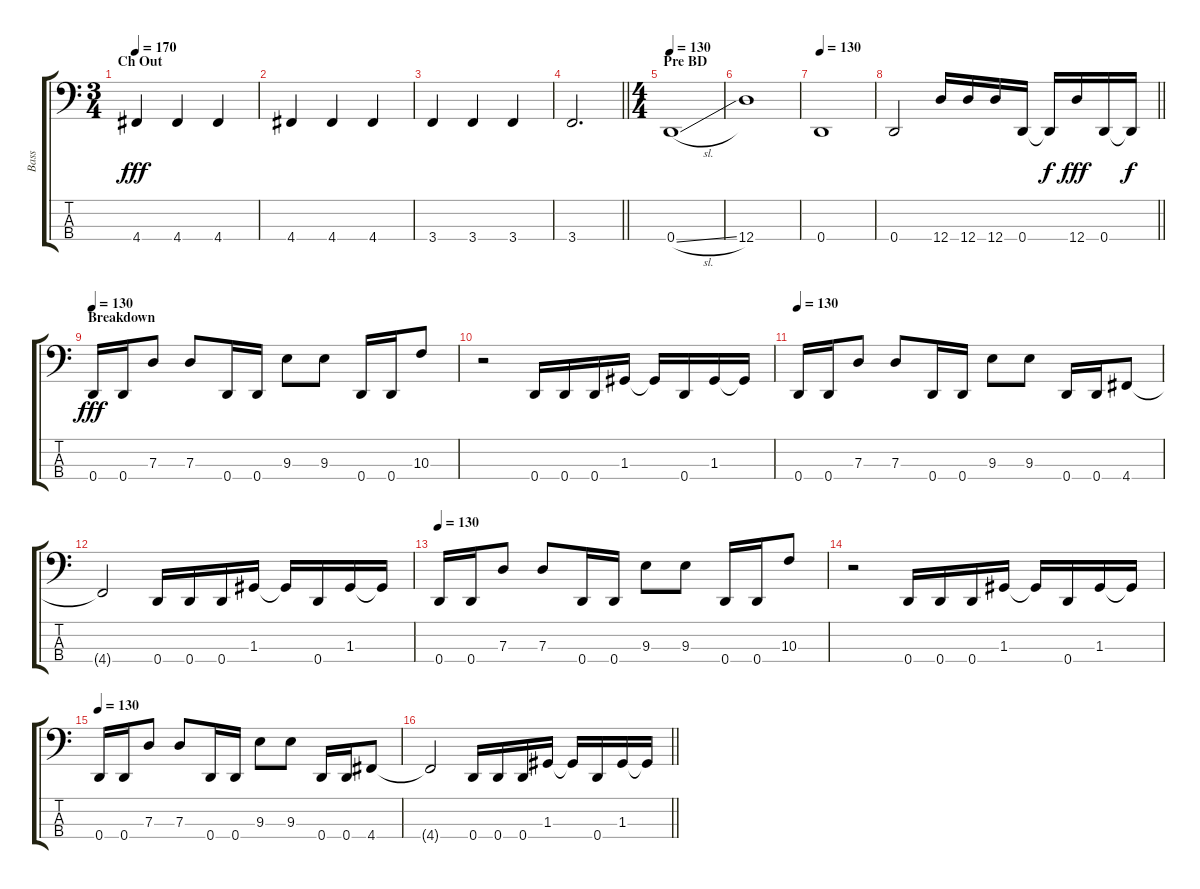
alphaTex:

\track ("Bass" "Bass") {instrument electricbassfinger}
\staff {score tabs}
\tuning (F2 C2 G1 D1) {hide}
\ts (3 4)
\section ("" "Ch Out")
\tempo 170
\clef f4
\ks c
4.4.4{dy fff} 4.4.4 4.4.4 |
4.4.4 4.4.4 4.4.4 |
3.4.4 3.4.4 3.4.4 |
\barLineRight lightlight
3.4.2{d} |
\ts (4 4)
\section ("" "Pre BD")
\tempo 120
\tempo 130
0.4{sl}.1 |
12.4.1 |
\tempo 130
0.4.1 |
\barLineRight lightlight
0.4.2 12.4.16 12.4.16 12.4.16 0.4.16 0.4{t}.16{dy f} 12.4.16{dy fff} 0.4.16 0.4{t}.16{dy f} |
\section ("" "Breakdown")
\tempo 130
0.4.16{dy fff} 0.4.16 7.3.8 7.3.8 0.4.16 0.4.16 9.3.8 9.3.8 0.4.16 0.4.16 10.3.8 |
r.2 0.4.16 0.4.16 0.4.16 1.3.16 1.3{t}.16 0.4.16 1.3.16 1.3{t}.16 |
\tempo 130
0.4.16 0.4.16 7.3.8 7.3.8 0.4.16 0.4.16 9.3.8 9.3.8 0.4.16 0.4.16 4.4.8 |
4.4{t}.2 0.4.16 0.4.16 0.4.16 1.3.16 1.3{t}.16 0.4.16 1.3.16 1.3{t}.16 |
\tempo 130
0.4.16 0.4.16 7.3.8 7.3.8 0.4.16 0.4.16 9.3.8 9.3.8 0.4.16 0.4.16 10.3.8 |
r.2 0.4.16 0.4.16 0.4.16 1.3.16 1.3{t}.16 0.4.16 1.3.16 1.3{t}.16 |
\tempo 130
0.4.16 0.4.16 7.3.8 7.3.8 0.4.16 0.4.16 9.3.8 9.3.8 0.4.16 0.4.16 4.4.8 |
\barLineRight lightlight
4.4{t}.2 0.4.16 0.4.16 0.4.16 1.3.16 1.3{t}.16 0.4.16 1.3.16 1.3{t}.16
